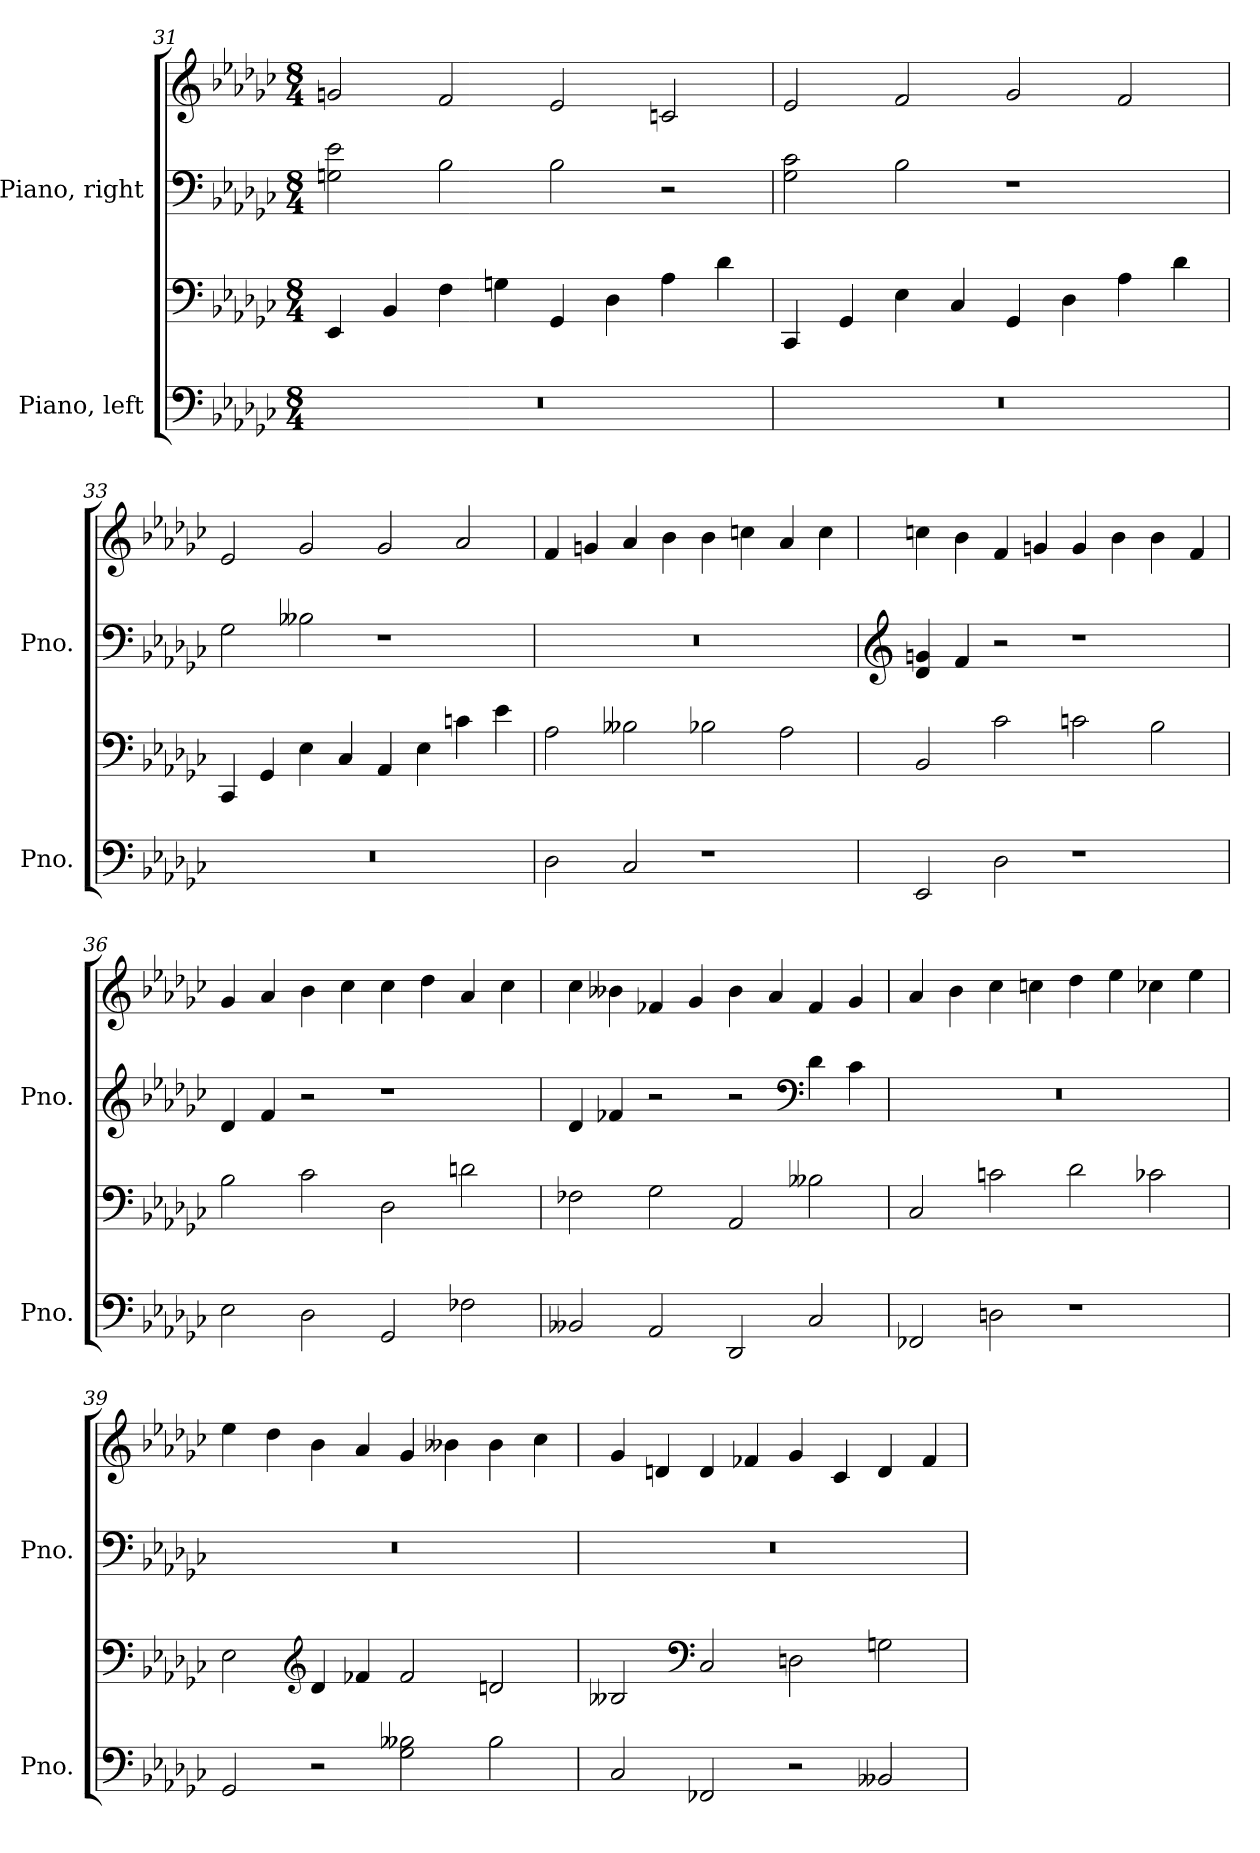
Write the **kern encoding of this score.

**kern	**kern	**kern	**kern
*part2	*part2	*part1	*part1
*staff4	*staff3	*staff2	*staff1
*I"Piano, left	*	*I"Piano, right	*
*I'Pno.	*	*I'Pno.	*
*clefF4	*clefF4	*clefF4	*clefG2
*k[b-e-a-d-g-c-]	*k[b-e-a-d-g-c-]	*k[b-e-a-d-g-c-]	*k[b-e-a-d-g-c-]
*M8/4	*M8/4	*M8/4	*M8/4
=31	=31	=31	=31
0r	4EE-/	2Gn\ 2e-\	2gn/
.	4BB-/	.	.
.	4F\	2B-\	2f/
.	4Gn\	.	.
.	4GG-/	2B-\	2e-/
.	4D-\	.	.
.	4A-\	2r	2cn/
.	4d-\	.	.
!!LO:LB:g=z
=32	=32	=32	=32
0r	4CC-/	2G-\ 2c-\	2e-/
.	4GG-/	.	.
.	4E-\	2B-\	2f/
.	4C-/	.	.
.	4GG-/	1r	2g-/
.	4D-\	.	.
.	4A-\	.	2f/
.	4d-\	.	.
=33	=33	=33	=33
0r	4CC-/	2G-\	2e-/
.	4GG-/	.	.
.	4E-\	2B--X\	2g-/
.	4C-/	.	.
.	4AA-/	1r	2g-/
.	4E-\	.	.
.	4cn\	.	2a-/
.	4e-\	.	.
=34	=34	=34	=34
2D-\	2A-\	0r	4f/
.	.	.	4gn/
2C-/	2B--X\	.	4a-/
.	.	.	4b-\
1r	2B-X\	.	4b-\
.	.	.	4ccn\
.	2A-\	.	4a-/
.	.	.	4cc\
=35	=35	=35	=35
*	*	*clefG2	*
2EE-/	2BB-/	4d-/ 4gn/	4ccn\
.	.	4f/	4b-\
2D-\	2c-\	2r	4f/
.	.	.	4gn/
1r	2cn\	1r	4g/
.	.	.	4b-\
.	2B-\	.	4b-\
.	.	.	4f/
!!LO:PB:g=z
=36	=36	=36	=36
2E-\	2B-\	4d-/	4g-/
.	.	4f/	4a-/
2D-\	2c-\	2r	4b-\
.	.	.	4cc-\
2GG-/	2D-\	1r	4cc-\
.	.	.	4dd-\
2F-X\	2dn\	.	4a-/
.	.	.	4cc-\
=37	=37	=37	=37
2BB--X/	2F-X\	4d-/	4cc-\
.	.	4f-X/	4b--X\
2AA-/	2G-\	2r	4f-X/
.	.	.	4g-/
2DD-/	2AA-/	2r	4b--\
.	.	.	4a-/
*	*	*clefF4	*
2C-/	2B--X\	4d-\	4f-/
.	.	4c-\	4g-/
=38	=38	=38	=38
2FF-X/	2C-/	0r	4a-/
.	.	.	4b-\
2Dn\	2cn\	.	4cc-\
.	.	.	4ccn\
1r	2d-\	.	4dd-\
.	.	.	4ee-\
.	2c-X\	.	4cc-X\
.	.	.	4ee-\
!!LO:LB:g=z
=39	=39	=39	=39
2GG-/	2E-\	0r	4ee-\
.	.	.	4dd-\
*	*clefG2	*	*
2r	4d-/	.	4b-\
.	4f-X/	.	4a-/
2G-\ 2B--X\	2f-/	.	4g-/
.	.	.	4b--X\
2B--\	2dn/	.	4b--\
.	.	.	4cc-\
=40	=40	=40	=40
2C-/	2B--X/	0r	4g-/
.	.	.	4dn/
*	*clefF4	*	*
2FF-X/	2C-/	.	4d/
.	.	.	4f-X/
2r	2Dn\	.	4g-/
.	.	.	4c-/
2BB--X/	2Gn\	.	4d/
.	.	.	4f-/
=	=	=	=
*-	*-	*-	*-
